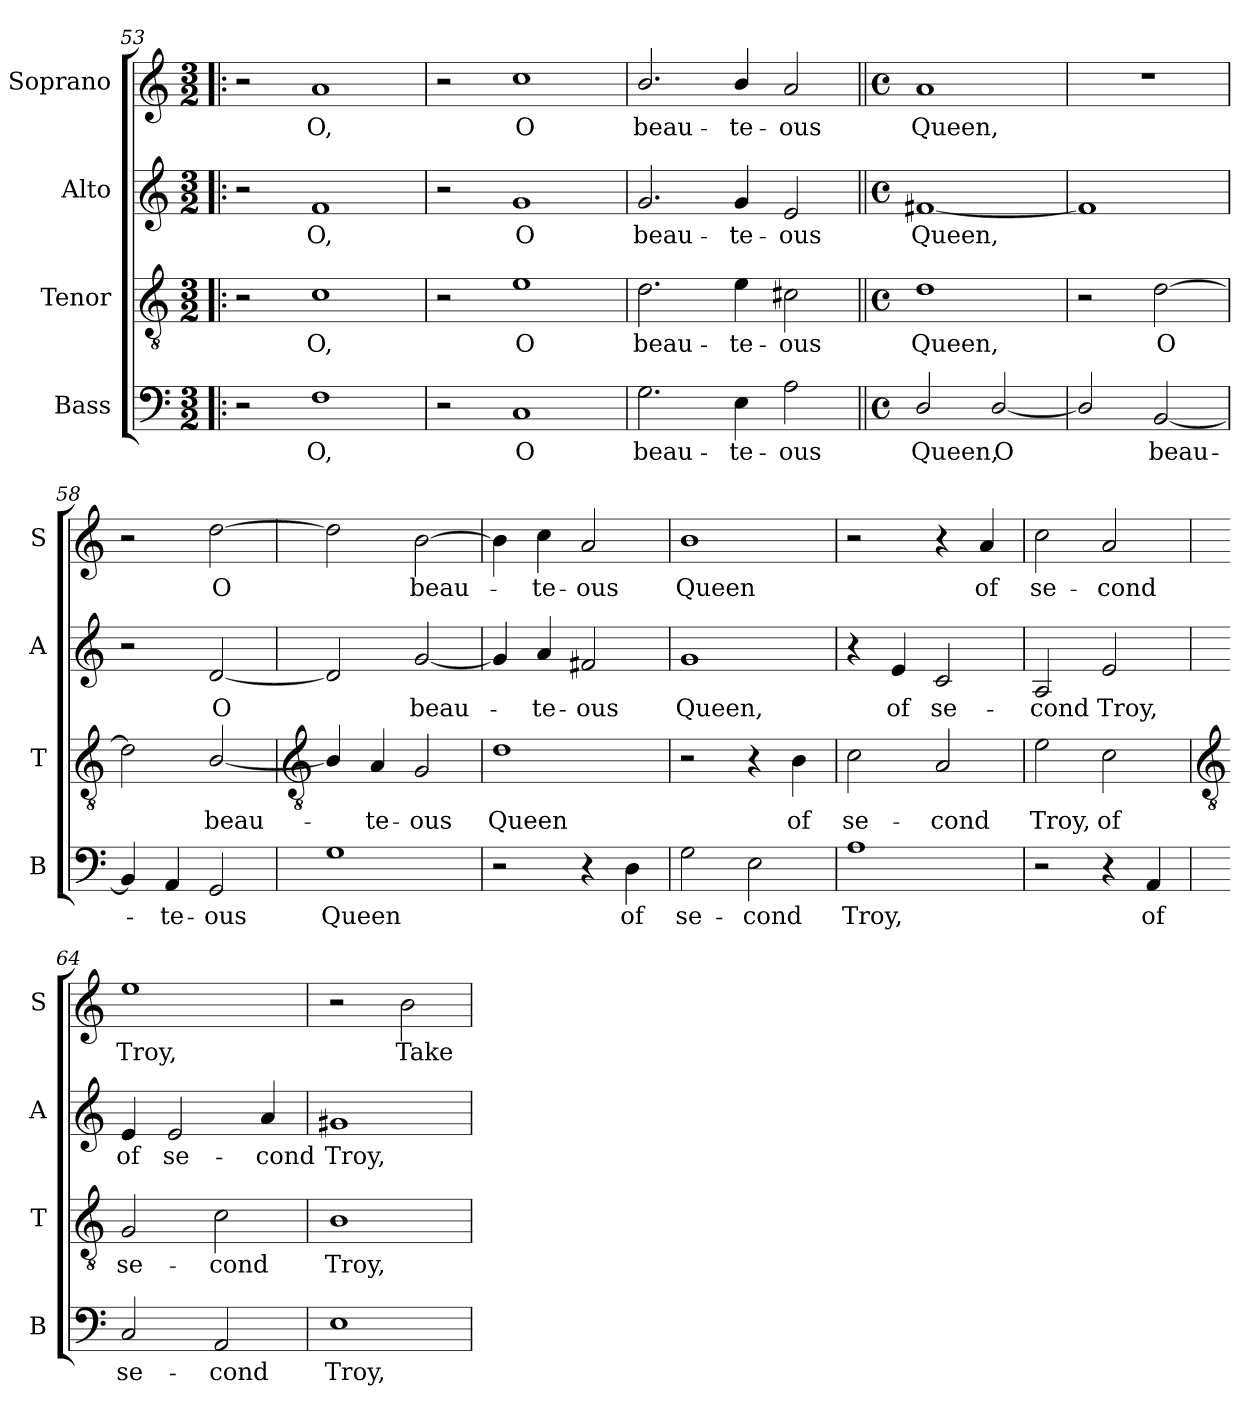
**kern	**text	**kern	**text	**kern	**text	**kern	**text
*part4	*part4	*part3	*part3	*part2	*part2	*part1	*part1
*staff4	*staff4	*staff3	*staff3	*staff2	*staff2	*staff1	*staff1
*I"Bass	*	*I"Tenor	*	*I"Alto	*	*I"Soprano	*
*I'B	*	*I'T	*	*I'A	*	*I'S	*
!!LO:LB:g=z
*clefF4	*	*clefGv2	*	*clefG2	*	*clefG2	*
*k[]	*	*k[]	*	*k[]	*	*k[]	*
*C:	*	*C:	*	*C:	*	*C:	*
*M3/2	*	*M3/2	*	*M3/2	*	*M3/2	*
=53!|:	=53!|:	=53!|:	=53!|:	=53!|:	=53!|:	=53!|:	=53!|:
2r	.	2r	.	2r	.	2r	.
!	!LO:LY:b	!	!LO:LY:b	!	!LO:LY:b	!	!LO:LY:b
1F	O,	1c	O,	1f	O,	1a	O,
=54	=54	=54	=54	=54	=54	=54	=54
2r	.	2r	.	2r	.	2r	.
!	!LO:LY:b	!	!LO:LY:b	!	!LO:LY:b	!	!LO:LY:b
1C	O	1e	O	1g	O	1cc	O
=55	=55	=55	=55	=55	=55	=55	=55
!	!LO:LY:b	!	!LO:LY:b	!	!LO:LY:b	!	!LO:LY:b
2.G	beau-	2.d	beau-	2.g	beau-	2.b/	beau-
!	!LO:LY:b	!	!LO:LY:b	!	!LO:LY:b	!	!LO:LY:b
4E	-te-	4e	-te-	4g	-te-	4b/	-te-
!	!LO:LY:b	!	!LO:LY:b	!	!LO:LY:b	!	!LO:LY:b
2A	-ous	2c#X	-ous	2e	-ous	2a	-ous
=56||	=56||	=56||	=56||	=56||	=56||	=56||	=56||
*M4/4	*	*M4/4	*	*M4/4	*	*M4/4	*
*met(c)	*	*met(c)	*	*met(c)	*	*met(c)	*
!	!LO:LY:b	!	!LO:LY:b	!	!LO:LY:b	!	!LO:LY:b
2D/	Queen,	1d	Queen,	[1f#X	Queen,	1a	Queen,
!	!LO:LY:b	!	!	!	!	!	!
[2D/	O	.	.	.	.	.	.
=57	=57	=57	=57	=57	=57	=57	=57
2D/]	.	2r	.	1f#]	.	1r	.
!	!LO:LY:b	!	!LO:LY:b	!	!	!	!
[2BB	beau-	[2d	O	.	.	.	.
=58	=58	=58	=58	=58	=58	=58	=58
4BB]	.	2d]	.	2r	.	2r	.
!	!LO:LY:b	!	!	!	!	!	!
4AA	te-	.	.	.	.	.	.
!	!LO:LY:b	!	!LO:LY:b	!	!LO:LY:b	!	!LO:LY:b
2GG	-ous	[2B/	beau-	[2d	O	[2dd	O
!!LO:LB:g=z
=59	=59	=59	=59	=59	=59	=59	=59
*	*	*clefGv2	*	*	*	*	*
!	!LO:LY:b	!	!	!	!	!	!
1G	Queen	4B/]	.	2d]	.	2dd]	.
!	!	!	!LO:LY:b	!	!	!	!
.	.	4A	te-	.	.	.	.
!	!	!	!LO:LY:b	!	!LO:LY:b	!	!LO:LY:b
.	.	2G	-ous	[2g	beau-	[2b	beau-
=60	=60	=60	=60	=60	=60	=60	=60
!	!	!	!LO:LY:b	!	!	!	!
2r	.	1d	Queen	4g]	.	4b]	.
!	!	!	!	!	!LO:LY:b	!	!LO:LY:b
.	.	.	.	4a	te-	4cc	te-
!	!	!	!	!	!LO:LY:b	!	!LO:LY:b
4r	.	.	.	2f#X	-ous	2a	-ous
!	!LO:LY:b	!	!	!	!	!	!
4D	of	.	.	.	.	.	.
=61	=61	=61	=61	=61	=61	=61	=61
!	!LO:LY:b	!	!	!	!LO:LY:b	!	!LO:LY:b
2G	se-	2r	.	1g	Queen,	1b	Queen
!	!LO:LY:b	!	!	!	!	!	!
2E	-cond	4r	.	.	.	.	.
!	!	!	!LO:LY:b	!	!	!	!
.	.	4B	of	.	.	.	.
=62	=62	=62	=62	=62	=62	=62	=62
!	!LO:LY:b	!	!LO:LY:b	!	!	!	!
1A	Troy,	2c	se-	4r	.	2r	.
!	!	!	!	!	!LO:LY:b	!	!
.	.	.	.	4e	of	.	.
!	!	!	!LO:LY:b	!	!LO:LY:b	!	!
.	.	2A	-cond	2c	se-	4r	.
!	!	!	!	!	!	!	!LO:LY:b
.	.	.	.	.	.	4a	of
=63	=63	=63	=63	=63	=63	=63	=63
!	!	!	!LO:LY:b	!	!LO:LY:b	!	!LO:LY:b
2r	.	2e	Troy,	2A	-cond	2cc	se-
!	!	!	!LO:LY:b	!	!LO:LY:b	!	!LO:LY:b
4r	.	2c	of	2e	Troy,	2a	-cond
!	!LO:LY:b	!	!	!	!	!	!
4AA	of	.	.	.	.	.	.
!!LO:LB:g=z
=64	=64	=64	=64	=64	=64	=64	=64
*	*	*clefGv2	*	*	*	*	*
!	!LO:LY:b	!	!LO:LY:b	!	!LO:LY:b	!	!LO:LY:b
2C	se-	2G	se-	4e	of	1ee	Troy,
!	!	!	!	!	!LO:LY:b	!	!
.	.	.	.	2e	se-	.	.
!	!LO:LY:b	!	!LO:LY:b	!	!	!	!
2AA	-cond	2c	-cond	.	.	.	.
!	!	!	!	!	!LO:LY:b	!	!
.	.	.	.	4a	-cond	.	.
=65	=65	=65	=65	=65	=65	=65	=65
!	!LO:LY:b	!	!LO:LY:b	!	!LO:LY:b	!	!
1E	Troy,	1B	Troy,	1g#X	Troy,	2r	.
!	!	!	!	!	!	!	!LO:LY:b
.	.	.	.	.	.	2b	Take
=	=	=	=	=	=	=	=
*-	*-	*-	*-	*-	*-	*-	*-
